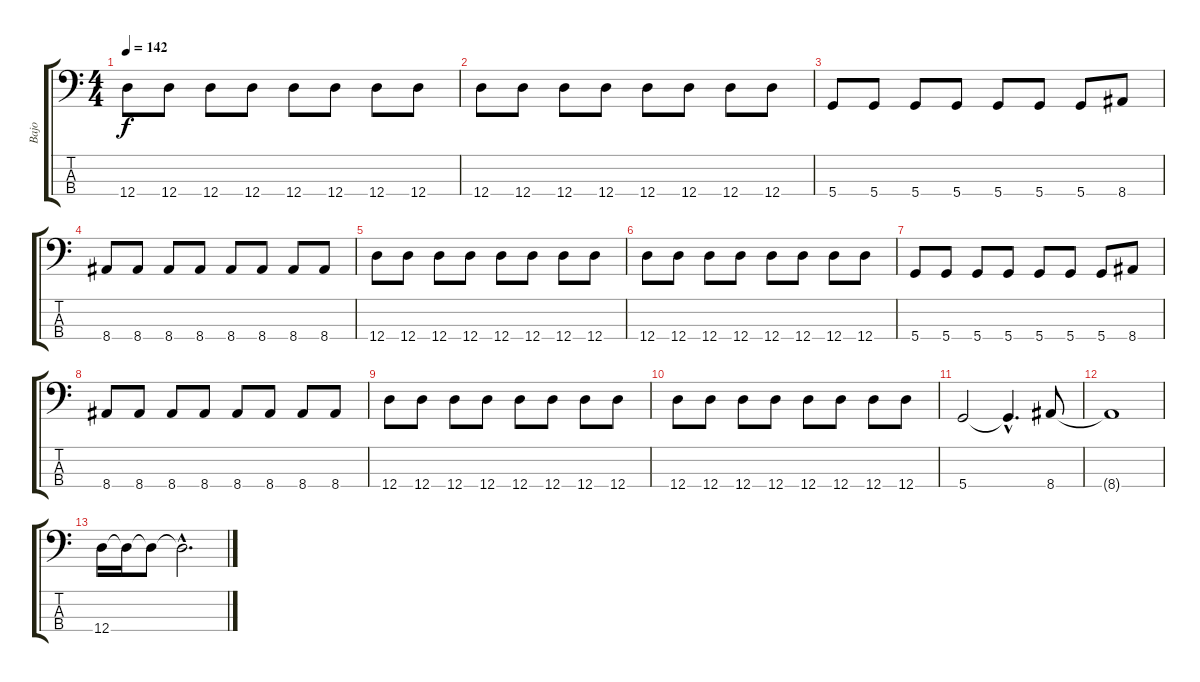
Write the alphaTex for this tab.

\track ("Bajo" "Bajo") {instrument electricbassfinger}
\staff {score tabs}
\tuning (G2 D2 A1 D1) {hide}
\ts (4 4)
\tempo 142
\clef f4
\ks c
12.4.8{dy f} 12.4.8 12.4.8 12.4.8 12.4.8 12.4.8 12.4.8 12.4.8 |
12.4.8 12.4.8 12.4.8 12.4.8 12.4.8 12.4.8 12.4.8 12.4.8 |
5.4.8 5.4.8 5.4.8 5.4.8 5.4.8 5.4.8 5.4.8 8.4.8 |
8.4.8 8.4.8 8.4.8 8.4.8 8.4.8 8.4.8 8.4.8 8.4.8 |
12.4.8 12.4.8 12.4.8 12.4.8 12.4.8 12.4.8 12.4.8 12.4.8 |
12.4.8 12.4.8 12.4.8 12.4.8 12.4.8 12.4.8 12.4.8 12.4.8 |
5.4.8 5.4.8 5.4.8 5.4.8 5.4.8 5.4.8 5.4.8 8.4.8 |
8.4.8 8.4.8 8.4.8 8.4.8 8.4.8 8.4.8 8.4.8 8.4.8 |
12.4.8 12.4.8 12.4.8 12.4.8 12.4.8 12.4.8 12.4.8 12.4.8 |
12.4.8 12.4.8 12.4.8 12.4.8 12.4.8 12.4.8 12.4.8 12.4.8 |
5.4.2{volume 6} 5.4{hac t}.4{d} 8.4.8{volume 13} |
8.4{t}.1{volume 6} |
12.4.16{volume 13} 12.4{t}.16{volume 0} 12.4{t}.8 12.4{hac t}.2{d}
